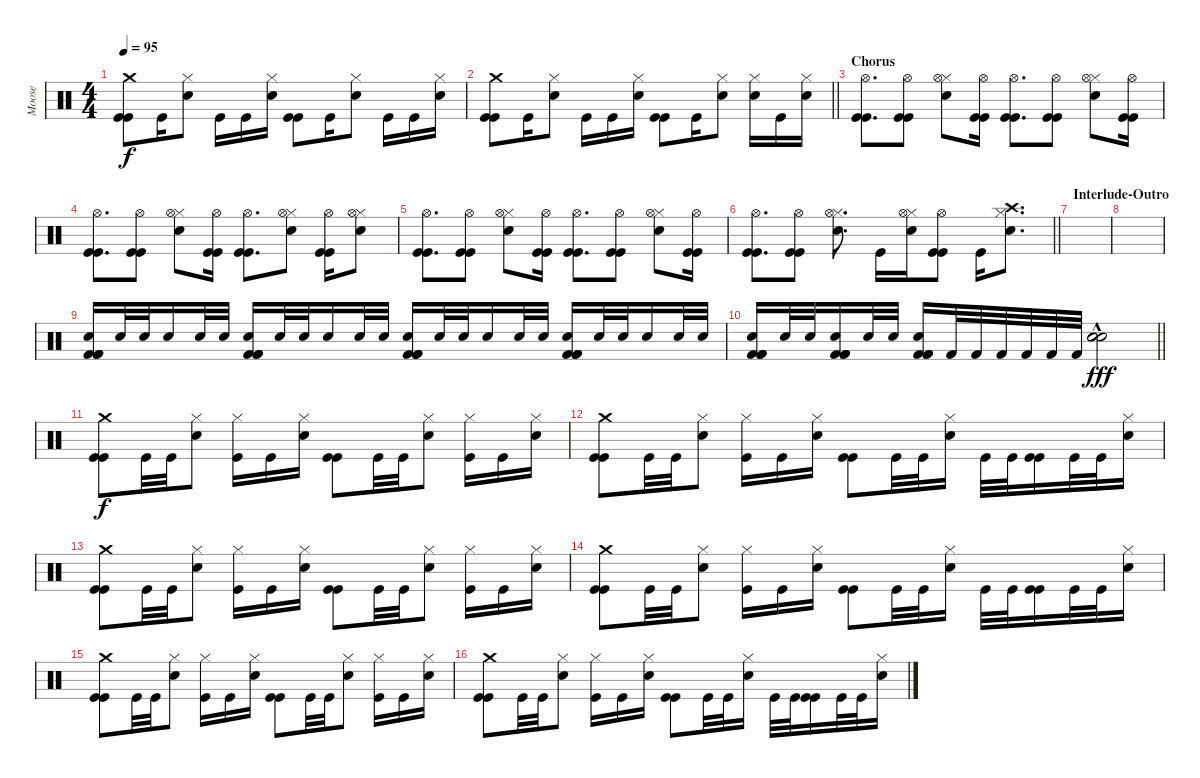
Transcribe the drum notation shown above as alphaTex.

\track ("Moose" "Moose") {instrument percussion}
\staff {score}
\articulation defaults
\ts (4 4)
\tempo 95
\clef neutral
\ks c
("Kick (hit)" "Crash medium (hit)" "Kick (hit)").8{dy f} "Kick (hit)".16 ("Snare (hit) 2" "Hi-Hat (closed)").8 "Kick (hit)".16 "Kick (hit)".16 ("Snare (hit) 2" "Hi-Hat (closed)").16 ("Kick (hit)" "Kick (hit)").8 "Kick (hit)".16 ("Snare (hit) 2" "Hi-Hat (closed)").8 "Kick (hit)".16 "Kick (hit)".16 ("Snare (hit) 2" "Hi-Hat (closed)").16 |
\barLineRight lightlight
("Kick (hit)" "Crash medium (hit)" "Kick (hit)").8 "Kick (hit)".16 ("Snare (hit) 2" "Hi-Hat (closed)").8 "Kick (hit)".16 "Kick (hit)".16 ("Snare (hit) 2" "Hi-Hat (closed)").16 ("Kick (hit)" "Kick (hit)").8 "Kick (hit)".16 ("Snare (hit) 2" "Hi-Hat (closed)").8 ("Snare (hit) 2" "Hi-Hat (closed)").16 "Kick (hit)".16 ("Snare (hit) 2" "Hi-Hat (closed)").16 |
\section ("" "Chorus")
("Kick (hit)" "Kick (hit)" "Hi-Hat (open)").8{d} ("Kick (hit)" "Kick (hit)" "Hi-Hat (open)").8 ("Snare (hit) 2" "Hi-Hat (closed)" "Hi-Hat (open)").8 ("Kick (hit)" "Kick (hit)" "Hi-Hat (open)").16 ("Kick (hit)" "Kick (hit)" "Hi-Hat (open)").8{d} ("Kick (hit)" "Kick (hit)" "Hi-Hat (open)").8 ("Snare (hit) 2" "Hi-Hat (closed)" "Hi-Hat (open)").8 ("Kick (hit)" "Kick (hit)" "Hi-Hat (open)").16 |
("Kick (hit)" "Kick (hit)" "Hi-Hat (open)").8{d} ("Kick (hit)" "Kick (hit)" "Hi-Hat (open)").8 ("Snare (hit) 2" "Hi-Hat (closed)" "Hi-Hat (open)").8 ("Kick (hit)" "Kick (hit)" "Hi-Hat (open)").16 ("Kick (hit)" "Kick (hit)" "Hi-Hat (open)").8{d} ("Snare (hit) 2" "Hi-Hat (closed)" "Hi-Hat (open)").8 ("Kick (hit)" "Kick (hit)" "Hi-Hat (open)").16 ("Snare (hit) 2" "Hi-Hat (closed)" "Hi-Hat (open)").8 |
("Kick (hit)" "Kick (hit)" "Hi-Hat (open)").8{d} ("Kick (hit)" "Kick (hit)" "Hi-Hat (open)").8 ("Snare (hit) 2" "Hi-Hat (closed)" "Hi-Hat (open)").8 ("Kick (hit)" "Kick (hit)" "Hi-Hat (open)").16 ("Kick (hit)" "Kick (hit)" "Hi-Hat (open)").8{d} ("Kick (hit)" "Kick (hit)" "Hi-Hat (open)").8 ("Snare (hit) 2" "Hi-Hat (closed)" "Hi-Hat (open)").8 ("Kick (hit)" "Kick (hit)" "Hi-Hat (open)").16 |
\barLineRight lightlight
("Kick (hit)" "Kick (hit)" "Hi-Hat (open)").8{d} ("Kick (hit)" "Kick (hit)" "Hi-Hat (open)").8 ("Snare (hit) 2" "Hi-Hat (closed)" "Hi-Hat (open)").8{d} "Kick (hit)".16 ("Snare (hit) 2" "Hi-Hat (closed)" "Hi-Hat (open)").16 ("Kick (hit)" "Kick (hit)" "Hi-Hat (open)").8 "Kick (hit)".16 ("Snare (hit) 2" "Hi-Hat (closed)" "Crash high (hit)").8{d} |
\section ("" "Interlude-Outro")
|
|
("Electric Snare (hit)" "Kick (hit) 2" "Kick (hit) 2" "Kick (hit) 2").16 "Electric Snare (hit)".32{volume 0} "Electric Snare (hit)".32{volume 3} "Electric Snare (hit)".16 "Electric Snare (hit)".32 "Electric Snare (hit)".32 ("Electric Snare (hit)" "Kick (hit) 2" "Kick (hit) 2" "Kick (hit) 2").16{volume 12} "Electric Snare (hit)".32{volume 4} "Electric Snare (hit)".32{volume 8} "Electric Snare (hit)".16 "Electric Snare (hit)".32 "Electric Snare (hit)".32 ("Electric Snare (hit)" "Kick (hit) 2" "Kick (hit) 2" "Kick (hit) 2").16{volume 12} "Electric Snare (hit)".32{volume 9} "Electric Snare (hit)".32{volume 12} "Electric Snare (hit)".16 "Electric Snare (hit)".32 "Electric Snare (hit)".32 ("Electric Snare (hit)" "Kick (hit) 2" "Kick (hit) 2" "Kick (hit) 2").16{volume 12} "Electric Snare (hit)".32 "Electric Snare (hit)".32 "Electric Snare (hit)".16 "Electric Snare (hit)".32 "Electric Snare (hit)".32 |
\barLineRight lightlight
("Electric Snare (hit)" "Kick (hit) 2" "Kick (hit) 2" "Kick (hit) 2").16 "Electric Snare (hit)".32 "Electric Snare (hit)".32 ("Electric Snare (hit)" "Kick (hit) 2" "Kick (hit) 2" "Kick (hit) 2").16 "Electric Snare (hit)".32 "Electric Snare (hit)".32 ("Electric Snare (hit)" "Kick (hit) 2" "Kick (hit) 2" "Kick (hit) 2").16 "Kick (hit) 2".32 "Kick (hit) 2".32 "Kick (hit) 2".32 "Kick (hit) 2".32 "Kick (hit) 2".32 "Kick (hit) 2".32 ("Electric Snare (hit)" "Electric Snare (hit)"{hac} "Electric Snare (hit)").2{dy fff} |
("Kick (hit)" "Crash medium (hit)" "Kick (hit)").8{dy f volume 16} "Kick (hit)".32 "Kick (hit)".32 ("Snare (hit) 2" "Hi-Hat (closed)").8 ("Kick (hit)" "Hi-Hat (closed)").16 "Kick (hit)".16 ("Snare (hit) 2" "Hi-Hat (closed)").16 ("Kick (hit)" "Kick (hit)").8 "Kick (hit)".32 "Kick (hit)".32 ("Snare (hit) 2" "Hi-Hat (closed)").8 ("Kick (hit)" "Hi-Hat (closed)").16 "Kick (hit)".16 ("Snare (hit) 2" "Hi-Hat (closed)").16 |
("Kick (hit)" "Crash medium (hit)" "Kick (hit)").8 "Kick (hit)".32 "Kick (hit)".32 ("Snare (hit) 2" "Hi-Hat (closed)").8 ("Kick (hit)" "Hi-Hat (closed)").16 "Kick (hit)".16 ("Snare (hit) 2" "Hi-Hat (closed)").16 ("Kick (hit)" "Kick (hit)").8 "Kick (hit)".32 "Kick (hit)".32 ("Snare (hit) 2" "Hi-Hat (closed)").16 "Kick (hit)".32 "Kick (hit)".32 ("Kick (hit)" "Kick (hit)").16 "Kick (hit)".32 "Kick (hit)".32 ("Snare (hit) 2" "Hi-Hat (closed)").16 |
("Kick (hit)" "Crash medium (hit)" "Kick (hit)").8 "Kick (hit)".32 "Kick (hit)".32 ("Snare (hit) 2" "Hi-Hat (closed)").8 ("Kick (hit)" "Hi-Hat (closed)").16 "Kick (hit)".16 ("Snare (hit) 2" "Hi-Hat (closed)").16 ("Kick (hit)" "Kick (hit)").8 "Kick (hit)".32 "Kick (hit)".32 ("Snare (hit) 2" "Hi-Hat (closed)").8 ("Kick (hit)" "Hi-Hat (closed)").16 "Kick (hit)".16 ("Snare (hit) 2" "Hi-Hat (closed)").16 |
("Kick (hit)" "Crash medium (hit)" "Kick (hit)").8 "Kick (hit)".32 "Kick (hit)".32 ("Snare (hit) 2" "Hi-Hat (closed)").8 ("Kick (hit)" "Hi-Hat (closed)").16 "Kick (hit)".16 ("Snare (hit) 2" "Hi-Hat (closed)").16 ("Kick (hit)" "Kick (hit)").8 "Kick (hit)".32 "Kick (hit)".32 ("Snare (hit) 2" "Hi-Hat (closed)").16 "Kick (hit)".32 "Kick (hit)".32 ("Kick (hit)" "Kick (hit)").16 "Kick (hit)".32 "Kick (hit)".32 ("Snare (hit) 2" "Hi-Hat (closed)").16 |
("Kick (hit)" "Crash medium (hit)" "Kick (hit)").8 "Kick (hit)".32 "Kick (hit)".32 ("Snare (hit) 2" "Hi-Hat (closed)").8 ("Kick (hit)" "Hi-Hat (closed)").16 "Kick (hit)".16 ("Snare (hit) 2" "Hi-Hat (closed)").16 ("Kick (hit)" "Kick (hit)").8 "Kick (hit)".32 "Kick (hit)".32 ("Snare (hit) 2" "Hi-Hat (closed)").8 ("Kick (hit)" "Hi-Hat (closed)").16 "Kick (hit)".16 ("Snare (hit) 2" "Hi-Hat (closed)").16 |
("Kick (hit)" "Crash medium (hit)" "Kick (hit)").8 "Kick (hit)".32 "Kick (hit)".32 ("Snare (hit) 2" "Hi-Hat (closed)").8 ("Kick (hit)" "Hi-Hat (closed)").16 "Kick (hit)".16 ("Snare (hit) 2" "Hi-Hat (closed)").16 ("Kick (hit)" "Kick (hit)").8 "Kick (hit)".32 "Kick (hit)".32 ("Snare (hit) 2" "Hi-Hat (closed)").16 "Kick (hit)".32 "Kick (hit)".32 ("Kick (hit)" "Kick (hit)").16 "Kick (hit)".32 "Kick (hit)".32 ("Snare (hit) 2" "Hi-Hat (closed)").16
